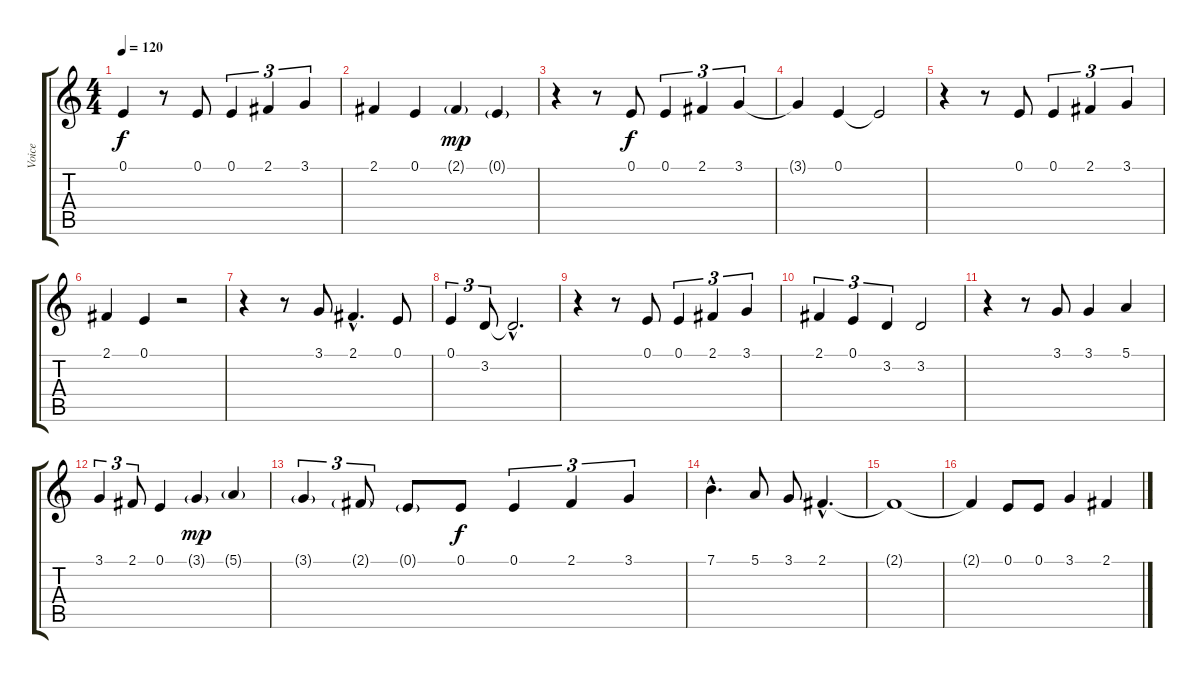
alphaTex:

\track ("Voice" "Voice") {instrument lead6voice}
\staff {score tabs}
\tuning (E4 B3 G3 D3 A2 E2) {hide}
\ts (4 4)
\tempo 120
\clef g2
\ks c
0.1.4{dy f} r.8 0.1.8 0.1.4{tu (3 2)} 2.1.4{tu (3 2)} 3.1.4{tu (3 2)} |
2.1.4 0.1.4 2.1{g}.4{dy mp} 0.1{g}.4 |
r.4 r.8 0.1.8{dy f} 0.1.4{tu (3 2)} 2.1.4{tu (3 2)} 3.1.4{tu (3 2)} |
3.1{t}.4 0.1.4 0.1{t}.2 |
r.4 r.8 0.1.8 0.1.4{tu (3 2)} 2.1.4{tu (3 2)} 3.1.4{tu (3 2)} |
2.1.4 0.1.4 r.2 |
r.4 r.8 3.1.8 2.1{hac}.4{d} 0.1.8 |
0.1.4{tu (3 2)} 3.2.8{tu (3 2)} 3.2{hac t}.2{d} |
r.4 r.8 0.1.8 0.1.4{tu (3 2)} 2.1.4{tu (3 2)} 3.1.4{tu (3 2)} |
2.1.4{tu (3 2)} 0.1.4{tu (3 2)} 3.2.4{tu (3 2)} 3.2.2 |
r.4 r.8 3.1.8 3.1.4 5.1.4 |
3.1.4{tu (3 2)} 2.1.8{tu (3 2)} 0.1.4 3.1{g}.4{dy mp} 5.1{g}.4 |
3.1{g}.4{tu (3 2)} 2.1{g}.8{tu (3 2)} 0.1{g}.8 0.1.8{dy f} 0.1.4{tu (3 2)} 2.1.4{tu (3 2)} 3.1.4{tu (3 2)} |
7.1{hac}.4{d} 5.1.8 3.1.8 2.1{hac}.4{d} |
2.1{t}.1 |
2.1{t}.4 0.1.8 0.1.8 3.1.4 2.1.4
